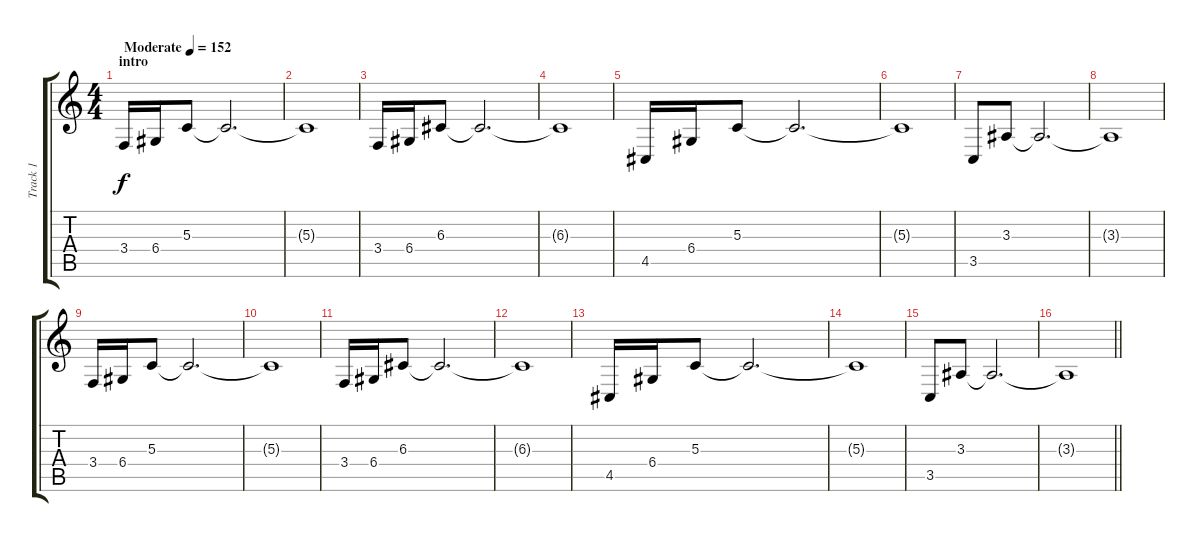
\track ("Track 1" "Track 1") {instrument pad2warm}
\staff {score tabs}
\tuning (E4 B3 G3 D3 A2 E2) {hide}
\ts (4 4)
\section ("" "intro")
\tempo (152 "Moderate")
\clef g2
\ks c
3.4.16{dy f instrument pad2warm} 6.4.16 5.3.8 5.3{t}.2{d} |
5.3{t}.1 |
3.4.16 6.4.16 6.3.8 6.3{t}.2{d} |
6.3{t}.1 |
4.5.16 6.4.16 5.3.8 5.3{t}.2{d} |
5.3{t}.1 |
3.5.8 3.3.8 3.3{t}.2{d} |
3.3{t}.1 |
3.4.16 6.4.16 5.3.8 5.3{t}.2{d} |
5.3{t}.1 |
3.4.16 6.4.16 6.3.8 6.3{t}.2{d} |
6.3{t}.1 |
4.5.16 6.4.16 5.3.8 5.3{t}.2{d} |
5.3{t}.1 |
3.5.8 3.3.8 3.3{t}.2{d} |
\barLineRight lightlight
3.3{t}.1
